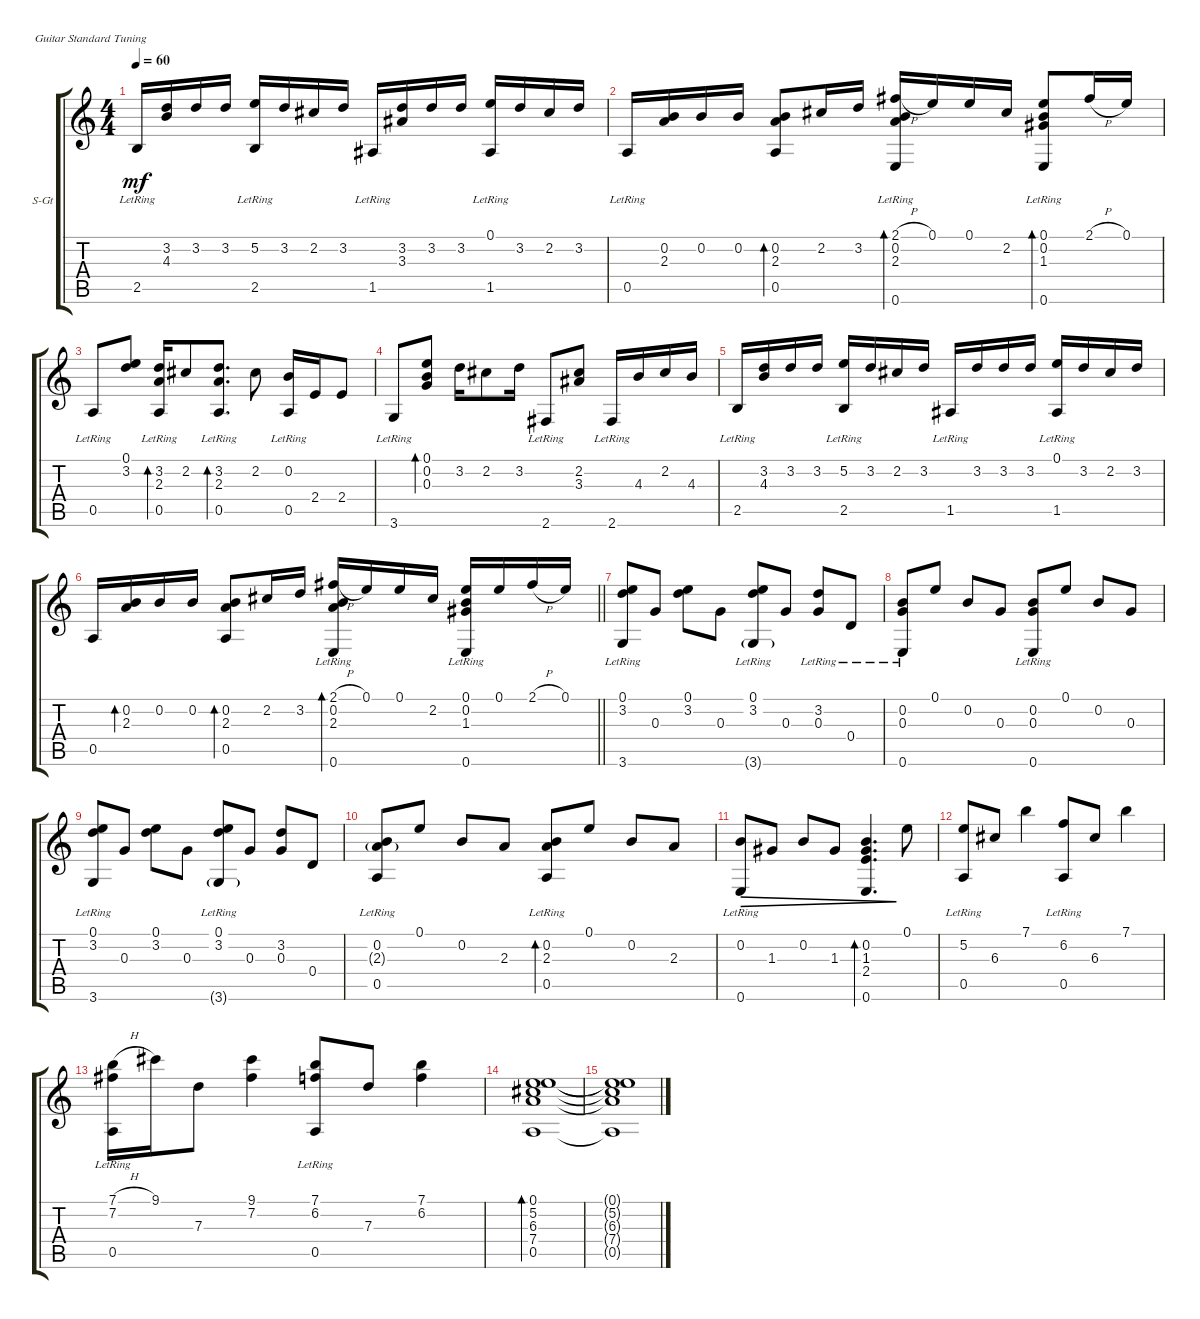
\defaultSystemsLayout 4
\bracketExtendMode groupsimilarinstruments
\firstSystemTrackNameOrientation horizontal
\otherSystemsTrackNameOrientation horizontal
\track ("Steel Guitar" "S-Gt") {instrument acousticguitarsteel}
\staff {score tabs}
\tuning (E4 B3 G3 D3 A2 E2)
\ts (4 4)
\tempo 60
\clef g2
\ks c
2.5{lr}.16{dy mf} (3.2 4.3).16 3.2.16 3.2.16 (5.2 2.5{lr}).16 3.2.16 2.2.16 3.2.16 1.5{lr}.16 (3.3 3.2).16 3.2.16 3.2.16 (0.1 1.5{lr}).16 3.2.16 2.2.16 3.2.16 |
0.5{lr}.16 (0.2 2.3).16 0.2.16 0.2.16 (0.2 2.3 0.5).8{bd 60} 2.2.16 3.2.16 (2.1{h} 0.2{lr} 2.3 0.6).16{bd 60} 0.1.16 0.1.16 2.2.16 (0.1 0.2{lr} 1.3 0.6).8{bd 119} 2.1{h}.16 0.1.16 |
0.5{lr}.8 (0.1 3.2).8 (3.2{lr} 2.3 0.5).16{bd 60} 2.2.8 (3.2 2.3{lr} 0.5).8{d bd 119} 2.2.8 (0.2{lr} 0.5{lr}).16 2.4.16 2.4.8 |
3.6{lr}.8 (0.1 0.2 0.3).8{bd 118} 3.2.16 2.2.8 3.2.16 2.6{lr}.8 (2.2 3.3).8 2.6{lr}.16 4.3.16 2.2.16 4.3.16 |
2.5{lr}.16 (4.3 3.2).16 3.2.16 3.2.16 (5.2{lr} 2.5{lr}).16 3.2.16 2.2.16 3.2.16 1.5{lr}.16 3.2.16 3.2.16 3.2.16 (0.1{lr} 1.5{lr}).16 3.2.16 2.2.16 3.2.16 |
\barLineRight lightlight
0.5.16 (2.3 0.2).16{bd 60} 0.2.16 0.2.16 (0.2 2.3 0.5).8{bd 119} 2.2.16 3.2.16 (2.1{h} 0.2{lr} 2.3 0.6).16{bd 60} 0.1.16 0.1.16 2.2.16 (0.1 0.2 1.3{lr} 0.6).16 0.1.16 2.1{h}.16 0.1.16 |
(0.1{lr} 3.2{lr} 3.6{lr}).8 0.3.8 (3.2 0.1).8 0.3.8 (3.6{g lr} 3.2{lr} 0.1{lr}).8 0.3.8 (0.3{lr} 3.2{lr}).8 0.4{lr}.8 |
(0.2{lr} 0.3{lr} 0.6{lr}).8 0.1.8 0.2.8 0.3.8 (0.3{lr} 0.2{lr} 0.6{lr}).8 0.1.8 0.2.8 0.3.8 |
(0.1{lr} 3.2{lr} 3.6{lr}).8 0.3.8 (3.2 0.1).8 0.3.8 (3.2{lr} 0.1{lr} 3.6{g lr}).8 0.3.8 (0.3 3.2).8 0.4.8 |
(0.2{lr} 2.3{g lr} 0.5{lr}).8 0.1.8 0.2.8 2.3.8 (0.2 2.3{lr} 0.5).8{bd 119} 0.1.8 0.2.8 2.3.8 |
(0.2{lr} 0.6).8{dec} 1.3.8{dec} 0.2.8{dec} 1.3.8{dec} (0.2 1.3 2.4 0.6).4{d bd 239 dec} 0.1.8 |
(5.2{lr} 0.5{lr}).8 6.3.8 7.1.4 (6.2{lr} 0.5{lr}).8 6.3.8 7.1.4 |
(7.1{h lr} 7.2{lr} 0.5{lr}).16 9.1.16 7.3.8 (7.2 9.1).4 (7.1{lr} 6.2{lr} 0.5{lr}).8 7.3.8 (6.2 7.1).4 |
(0.1 5.2 6.3 7.4 0.5).1{bd 237} |
(0.1{t} 5.2{t} 6.3{t} 7.4{t} 0.5{t}).1
